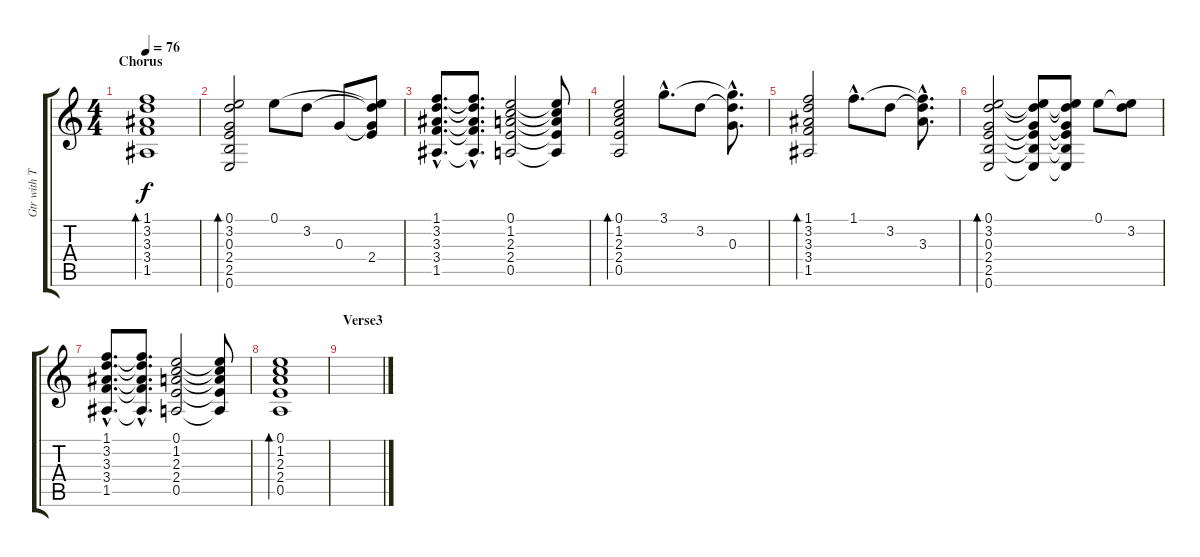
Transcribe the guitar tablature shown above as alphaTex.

\track ("Gtr with Tremolo fx and Dist." "Gtr with T") {instrument electricguitarclean}
\staff {score tabs}
\tuning (E4 B3 G3 D3 A2 E2) {hide}
\ts (4 4)
\section ("" "Chorus")
\tempo 76
\clef g2
\ks c
(1.1 3.2 3.3 3.4 1.5).1{bd 60 dy f} |
(0.1 3.2 0.3 2.4 2.5 0.6).2{bd 240} 0.1.8 3.2.8 0.3.8 (0.1{t} 3.2{t} 0.3{t} 2.4).8 |
(1.1{hac} 3.2{hac} 3.3{hac} 3.4{hac} 1.5{hac}).8{d} (1.1{hac t} 3.2{hac t} 3.3{hac t} 3.4{hac t} 1.5{hac t}).8{d} (0.1 1.2 2.3 2.4 0.5).2 (0.1{t} 1.2{t} 2.3{t} 2.4{t} 0.5{t}).8 |
(0.1 1.2 2.3 2.4 0.5).2{bd 60} 3.1{hac}.8{d} 3.2.8 (3.1{hac t} 3.2{hac t} 0.3{hac}).8{d} |
(1.1 3.2 3.3 3.4 1.5).2{bd 60} 1.1{hac}.8{d} 3.2.8 (1.1{hac t} 3.2{hac t} 3.3{hac}).8{d} |
(0.1 3.2 0.3 2.4 2.5 0.6).2{bd 240} (0.1{t} 3.2{t} 0.3{t} 2.4{t} 2.5{t} 0.6{t}).8 (0.1{t} 3.2{t} 0.3{t} 2.4{t} 2.5{t} 0.6{t}).8 0.1.8 (0.1{t} 3.2).8 |
(1.1{hac} 3.2{hac} 3.3{hac} 3.4{hac} 1.5{hac}).8{d} (1.1{hac t} 3.2{hac t} 3.3{hac t} 3.4{hac t} 1.5{hac t}).8{d} (0.1 1.2 2.3 2.4 0.5).2 (0.1{t} 1.2{t} 2.3{t} 2.4{t} 0.5{t}).8 |
(0.1 1.2 2.3 2.4 0.5).1{bd 240} |
\section ("" "Verse3")
